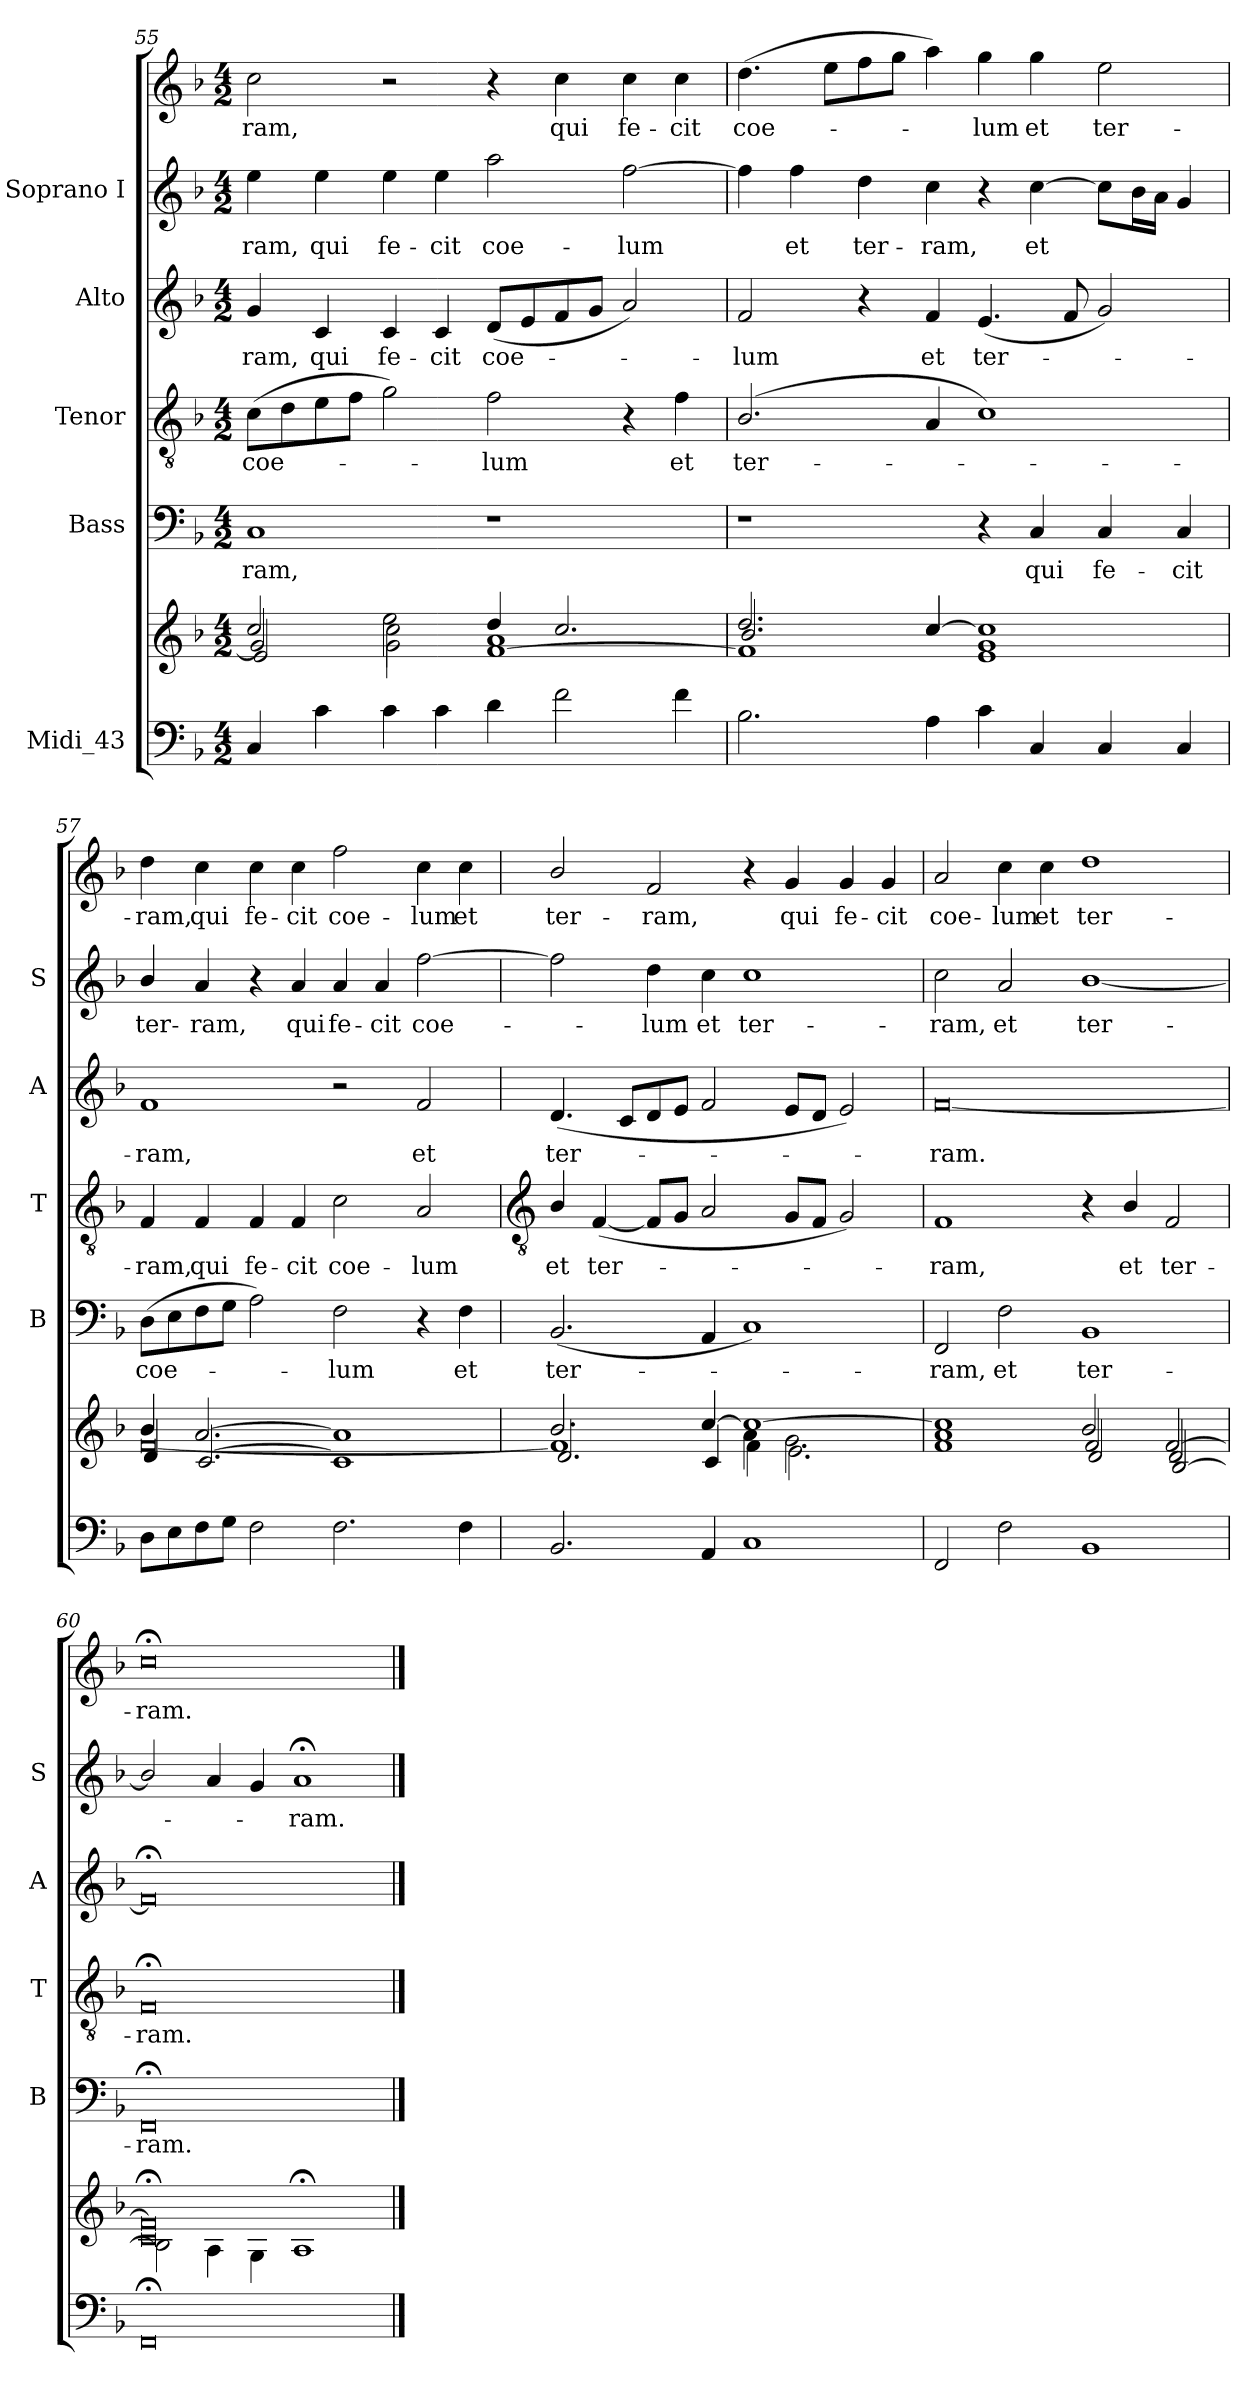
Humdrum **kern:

**kern	**kern	**kern	**text	**kern	**text	**kern	**text	**kern	**text	**kern	**text
*part5	*part5	*part4	*part4	*part3	*part3	*part2	*part2	*part1	*part1	*part1	*part1
*staff7	*staff6	*staff5	*staff5	*staff4	*staff4	*staff3	*staff3	*staff2	*staff2	*staff1	*staff1
*I"Midi_43	*	*I"Bass	*	*I"Tenor	*	*I"Alto	*	*I"Soprano I	*	*	*
*	*	*I'B	*	*I'T	*	*I'A	*	*I'S	*	*	*
!!LO:LB:g=z
*clefF4	*clefG2	*clefF4	*	*clefGv2	*	*clefG2	*	*clefG2	*	*clefG2	*
*k[b-]	*k[b-]	*k[b-]	*	*k[b-]	*	*k[b-]	*	*k[b-]	*	*k[b-]	*
*F:	*F:	*F:	*	*F:	*	*F:	*	*F:	*	*F:	*
*M4/2	*M4/2	*M4/2	*	*M4/2	*	*M4/2	*	*M4/2	*	*M4/2	*
=55	=55	=55	=55	=55	=55	=55	=55	=55	=55	=55	=55
*	*^	*	*	*	*	*	*	*	*	*	*
*	*	*^	*	*	*	*	*	*	*	*	*	*
!	!	!	!	!	!LO:LY:b	!	!LO:LY:b	!	!LO:LY:b	!	!LO:LY:b	!	!LO:LY:b
4C	2cc/	2g/]	2e/	1C	ram,	(>8cL	coe-	4g	-ram,	4ee	ram,	2cc	ram,
.	.	.	.	.	.	8d	.	.	.	.	.	.	.
!	!	!	!	!	!	!	!	!	!LO:LY:b	!	!LO:LY:b	!	!
4c	.	.	.	.	.	8e	.	4c	qui	4ee	qui	.	.
.	.	.	.	.	.	8fJ	.	.	.	.	.	.	.
!	!	!	!	!	!	!	!	!	!LO:LY:b	!	!LO:LY:b	!	!
4c	2ee\	2cc\	2g\	.	.	2g)	.	4c	fe-	4ee	fe-	2r	.
!	!	!	!	!	!	!	!	!	!LO:LY:b	!	!LO:LY:b	!	!
4c	.	.	.	.	.	.	.	4c	-cit	4ee	-cit	.	.
!	!	!	!	!	!	!	!LO:LY:b	!	!LO:LY:b	!	!LO:LY:b	!	!
4d	4dd/	1a\	[1f\	1r	.	2f	lum	(<8dL	coe-	2aa	coe-	4r	.
.	.	.	.	.	.	.	.	8e	.	.	.	.	.
!	!	!	!	!	!	!	!	!	!	!	!	!	!LO:LY:b
2f	2.cc/	.	.	.	.	.	.	8f	.	.	.	4cc	qui
.	.	.	.	.	.	.	.	8gJ	.	.	.	.	.
!	!	!	!	!	!	!	!	!	!	!	!LO:LY:b	!	!LO:LY:b
.	.	.	.	.	.	4r	.	2a)	.	[2ff	-lum	4cc	fe-
!	!	!	!	!	!	!	!LO:LY:b	!	!	!	!	!	!LO:LY:b
4f	.	.	.	.	.	4f	et	.	.	.	.	4cc	-cit
=56	=56	=56	=56	=56	=56	=56	=56	=56	=56	=56	=56	=56	=56
!	!	!	!	!	!	!	!LO:LY:b	!	!LO:LY:b	!	!	!	!LO:LY:b
2.B-	2.dd/	2.b-/	1f\]	1r	.	(<2.B-/	ter-	2f	lum	4ff]	.	(>4.dd	coe-
!	!	!	!	!	!	!	!	!	!	!	!LO:LY:b	!	!
.	.	.	.	.	.	.	.	.	.	4ff	-et	.	.
.	.	.	.	.	.	.	.	.	.	.	.	8eeL	.
!	!	!	!	!	!	!	!	!	!	!	!LO:LY:b	!	!
.	.	.	.	.	.	.	.	4r	.	4dd	ter-	8ff	.
.	.	.	.	.	.	.	.	.	.	.	.	8ggJ	.
!	!	!	!	!	!	!	!	!	!LO:LY:b	!	!LO:LY:b	!	!
4A	[4cc/	4cc/	.	.	.	4A	.	4f	et	4cc	-ram,	4aa)	.
!	!	!	!	!	!	!	!	!	!LO:LY:b	!	!	!	!LO:LY:b
4c	1cc/]	1g\	1e\	4r	.	1c)	.	(<4.e	ter-	4r	.	4gg	lum
!	!	!	!	!	!LO:LY:b	!	!	!	!	!	!LO:LY:b	!	!LO:LY:b
4C	.	.	.	4C	qui	.	.	.	.	[4cc	et	4gg	et
.	.	.	.	.	.	.	.	8f	.	.	.	.	.
!	!	!	!	!	!LO:LY:b	!	!	!	!	!	!	!	!LO:LY:b
4C	.	.	.	4C	fe-	.	.	2g)	.	8ccL]	.	2ee	ter-
.	.	.	.	.	.	.	.	.	.	16b-L	.	.	.
.	.	.	.	.	.	.	.	.	.	16aJJ	.	.	.
!	!	!	!	!	!LO:LY:b	!	!	!	!	!	!	!	!
4C	.	.	.	4C	-cit	.	.	.	.	4g	.	.	.
=57	=57	=57	=57	=57	=57	=57	=57	=57	=57	=57	=57	=57	=57
!	!	!	!	!	!LO:LY:b	!	!LO:LY:b	!	!LO:LY:b	!	!LO:LY:b	!	!LO:LY:b
8DL	4b-/	[0f\	4d/	(>8DL	coe-	4F	ram,	1f	ram,	4b-/	ter-	4dd	ram,
8E	.	.	.	8E	.	.	.	.	.	.	.	.	.
!	!	!	!	!	!	!	!LO:LY:b	!	!	!	!LO:LY:b	!	!LO:LY:b
8F	[2.a/	.	[2.c/	8F	.	4F	qui	.	.	4a	-ram,	4cc	qui
8GJ	.	.	.	8GJ	.	.	.	.	.	.	.	.	.
!	!	!	!	!	!	!	!LO:LY:b	!	!	!	!	!	!LO:LY:b
2F	.	.	.	2A)	.	4F	fe-	.	.	4r	.	4cc	fe-
!	!	!	!	!	!	!	!LO:LY:b	!	!	!	!LO:LY:b	!	!LO:LY:b
.	.	.	.	.	.	4F	-cit	.	.	4a	qui	4cc	-cit
!	!	!	!	!	!LO:LY:b	!	!LO:LY:b	!	!	!	!LO:LY:b	!	!LO:LY:b
2.F	1a/]	.	1c\]	2F	lum	2c	coe-	2r	.	4a	fe-	2ff	coe-
!	!	!	!	!	!	!	!	!	!	!	!LO:LY:b	!	!
.	.	.	.	.	.	.	.	.	.	4a	-cit	.	.
!	!	!	!	!	!	!	!LO:LY:b	!	!LO:LY:b	!	!LO:LY:b	!	!LO:LY:b
.	.	.	.	4r	.	2A	-lum	2f	et	[2ff	coe-	4cc	-lum
!	!	!	!	!	!LO:LY:b	!	!	!	!	!	!	!	!LO:LY:b
4F	.	.	.	4F	et	.	.	.	.	.	.	4cc	et
!!LO:LB:g=z
=58	=58	=58	=58	=58	=58	=58	=58	=58	=58	=58	=58	=58	=58
*	*	*	*	*	*	*clefGv2	*	*	*	*	*	*	*
!	!	!	!	!	!LO:LY:b	!	!LO:LY:b	!	!LO:LY:b	!	!	!	!LO:LY:b
2.BB-	2.b-/	1f\]	2.d/	(<2.BB-	ter-	4B-/	et	(<4.d	ter-	2ff]	.	2b-/	ter-
!	!	!	!	!	!	!	!LO:LY:b	!	!	!	!	!	!
.	.	.	.	.	.	(<[4F	ter-	.	.	.	.	.	.
.	.	.	.	.	.	.	.	8cL	.	.	.	.	.
!	!	!	!	!	!	!	!	!	!	!	!LO:LY:b	!	!LO:LY:b
.	.	.	.	.	.	8FL]	.	8d	.	4dd	lum	2f	-ram,
.	.	.	.	.	.	8GJ	.	8eJ	.	.	.	.	.
!	!	!	!	!	!	!	!	!	!	!	!LO:LY:b	!	!
4AA	[4cc/	.	4c/	4AA	.	2A	.	2f	.	4cc	et	.	.
!	!	!	!	!	!	!	!	!	!	!	!LO:LY:b	!	!
1C	1cc/_	4a\	4f\	1C)	.	.	.	.	.	1cc	ter-	4r	.
!	!	!	!	!	!	!	!	!	!	!	!	!	!LO:LY:b
.	.	2.g\	2.e\	.	.	8GL	.	8eL	.	.	.	4g	qui
.	.	.	.	.	.	8FJ	.	8dJ	.	.	.	.	.
!	!	!	!	!	!	!	!	!	!	!	!	!	!LO:LY:b
.	.	.	.	.	.	2G)	.	2e)	.	.	.	4g	fe-
!	!	!	!	!	!	!	!	!	!	!	!	!	!LO:LY:b
.	.	.	.	.	.	.	.	.	.	.	.	4g	-cit
=59	=59	=59	=59	=59	=59	=59	=59	=59	=59	=59	=59	=59	=59
!	!	!	!	!	!LO:LY:b	!	!LO:LY:b	!	!LO:LY:b	!	!LO:LY:b	!	!LO:LY:b
2FF	1cc/]	1a\	1f\	2FF	ram,	1F	ram,	[0f	ram.	2cc	-ram,	2a	-coe-
!	!	!	!	!	!LO:LY:b	!	!	!	!	!	!LO:LY:b	!	!LO:LY:b
2F	.	.	.	2F	et	.	.	.	.	2a	et	4cc	-lum
!	!	!	!	!	!	!	!	!	!	!	!	!	!LO:LY:b
.	.	.	.	.	.	.	.	.	.	.	.	4cc	et
!	!	!	!	!	!LO:LY:b	!	!	!	!	!	!LO:LY:b	!	!LO:LY:b
1BB-	2b-/	2f/	2d/	1BB-	ter-	4r	.	.	.	[1b-/	ter-	1dd	ter-
!	!	!	!	!	!	!	!LO:LY:b	!	!	!	!	!	!
.	.	.	.	.	.	4B-/	et	.	.	.	.	.	.
!	!	!	!	!	!	!	!LO:LY:b	!	!	!	!	!	!
.	[2f/	2d/	[2B-/	.	.	2F	ter-	.	.	.	.	.	.
=60	=60	=60	=60	=60	=60	=60	=60	=60	=60	=60	=60	=60	=60
!	!	!	!	!	!LO:LY:b	!	!LO:LY:b	!	!	!	!	!	!LO:LY:b
0FF;	0f;</]	0c\	2B-\]	0FF;<	-ram.	0F;<	-ram.	0f;<]	.	2b-/]	.	0cc;<	ram.
.	.	.	4A\	.	.	.	.	.	.	4a	.	.	.
.	.	.	4G\	.	.	.	.	.	.	4g	.	.	.
!	!	!	!	!	!	!	!	!	!	!	!LO:LY:b	!	!
.	.	.	1A;\	.	.	.	.	.	.	1a;<	ram.	.	.
*	*v	*v	*v	*	*	*	*	*	*	*	*	*	*
==	==	==	==	==	==	==	==	==	==	==	==
*-	*-	*-	*-	*-	*-	*-	*-	*-	*-	*-	*-
